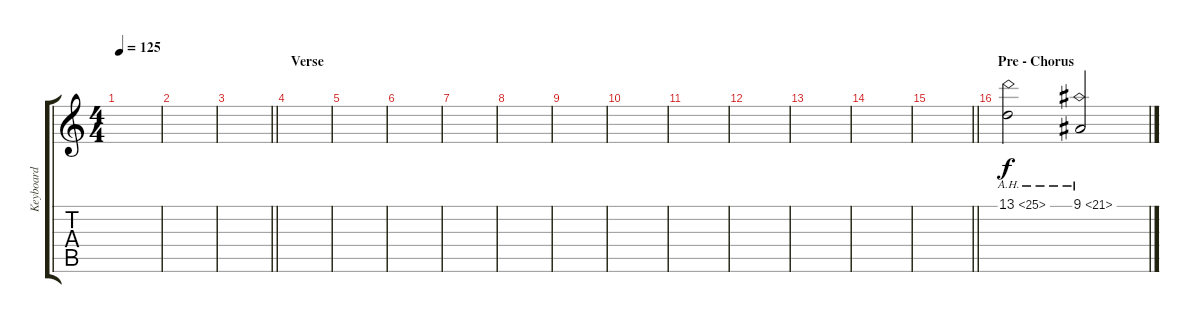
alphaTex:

\track ("Keyboard" "Keyboard") {instrument glockenspiel}
\staff {score tabs}
\tuning (Db4 Ab3 E3 B2 Gb2 B1) {hide}
\ts (4 4)
\tempo 125
\clef g2
\ks c
|
|
\barLineRight lightlight
|
\section ("" "Verse")
|
|
|
|
|
|
|
|
|
|
|
\barLineRight lightlight
|
\section ("" "Pre - Chorus")
13.1{ah 12}.2 9.1{ah 12}.2
